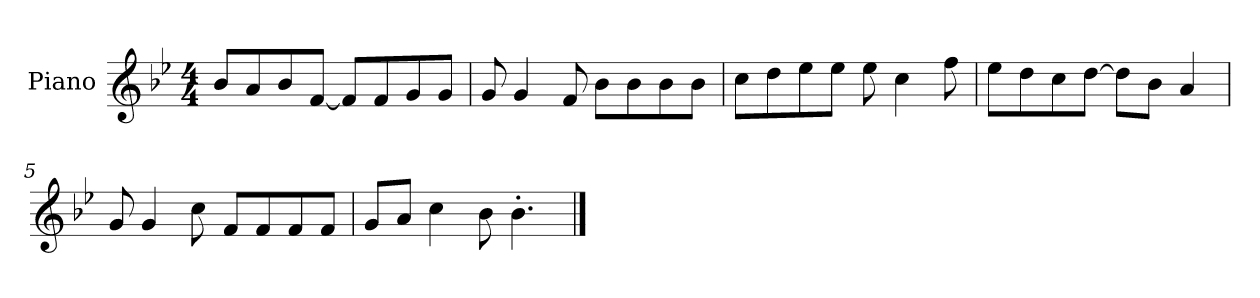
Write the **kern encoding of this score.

**kern
*part1
*staff1
*I"Piano
*I'P-no
*clefG2
*k[b-e-]
*M4/4
*MM90
=1
8b-/L
8a/
8b-/
[8f/J
8f/L]
8f/
8g/
8g/J
=2
8g/
4g/
8f/
8b-\L
8b-\
8b-\
8b-\J
=3
8cc\L
8dd\
8ee-\
8ee-\J
8ee-\
4cc\
8ff\
=4
8ee-\L
8dd\
8cc\
[8dd\J
8dd\L]
8b-\J
4a/
=5
8g/
4g/
8cc\
8f/L
8f/
8f/
8f/J
!!LO:LB:g=z
=6
8g/L
8a/J
4cc\
8b-\
4.b-'\
==
*-
